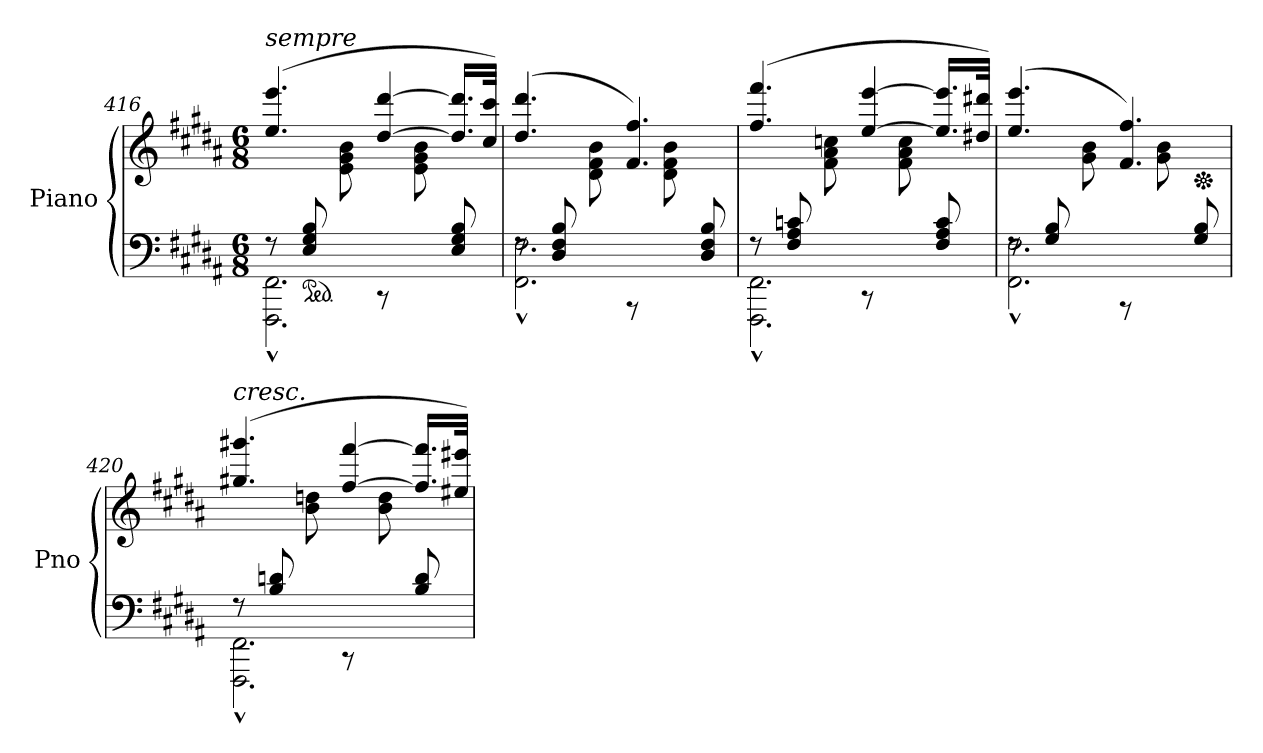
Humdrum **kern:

**kern	**kern
*part1	*part1
*staff2	*staff1
*I"Piano	*
*I'Pno	*
*clefF4	*clefG2
*k[f#c#g#d#a#]	*k[f#c#g#d#a#]
*M6/8	*M6/8
=416	=416
*^	*^
!	!	!LO:TX:a:i:t=sempre	!
8rF	2.FFF#\^^ 2.FF#\^^	(>4.ee/ 4.eee/	4ryy
*ped	*	*	*
8E/ 8G#/ 8B/	.	.	.
8ryy	.	.	8e\ 8g#\ 8b\
8rCC	.	[4dd#/ [4ddd#/	8ryy
8ryy	.	.	8e\ 8g#\ 8b\
8E/ 8G#/ 8B/	.	16.dd#/] 16.ddd#/]LL	8ryy
.	.	32cc#/ 32ccc#/JJk)	.
=417	=417	=417	=417
8rF	2.FF#\^^ 2.F#\^^	(>4.dd#/ 4.ddd#/	4ryy
8D#/ 8F#/ 8B/	.	.	.
8ryy	.	.	8d#\ 8f#\ 8b\
8rAAA	.	4.f#/ 4.ff#/)	8ryy
8ryy	.	.	8d#\ 8f#\ 8b\
8D#/ 8F#/ 8B/	.	.	8ryy
=418	=418	=418	=418
8rF	2.FFF#\^^ 2.FF#\^^	(>4.ff#/ 4.fff#/	4ryy
8F#/ 8A#/ 8cn/	.	.	.
8ryy	.	.	8f#\ 8a#\ 8ccn\
8rCC	.	[4ee/ [4eee/	8ryy
8ryy	.	.	8f#\ 8a#\ 8cc\
8F#/ 8A#/ 8c/	.	16.ee/] 16.eee/]LL	8ryy
.	.	32dd#X/ 32ddd#X/JJk)	.
!!LO:PB:g=z	!!
=419	=419	=419	=419
8rF	2.FF#\^^ 2.F#\^^	(>4.ee/ 4.eee/	4ryy
8G#/ 8B/	.	.	.
8ryy	.	.	8g#\ 8b\
8rAAA	.	4.f#/ 4.ff#/)	8ryy
8ryy	.	.	8g#\ 8b\
*	*	*Xped	*
8G#/ 8B/	.	.	8ryy
=420	=420	=420	=420
!	!	!LO:TX:a:i:t=cresc.	!
8rF	2.FFF#\^^ 2.FF#\^^	(>4.gg#X/ 4.ggg#X/	4ryy
8B/ 8dn/	.	.	.
8ryy	.	.	8b\ 8ddn\
8rCC	.	[4ff#/ [4fff#/	8ryy
8ryy	.	.	8b\ 8dd\
8B/ 8d/	.	16.ff#/] 16.fff#/]LL	8ryy
.	.	32ee#X/ 32eee#X/JJk)	.
*v	*v	*	*
*	*v	*v
=	=
*-	*-
